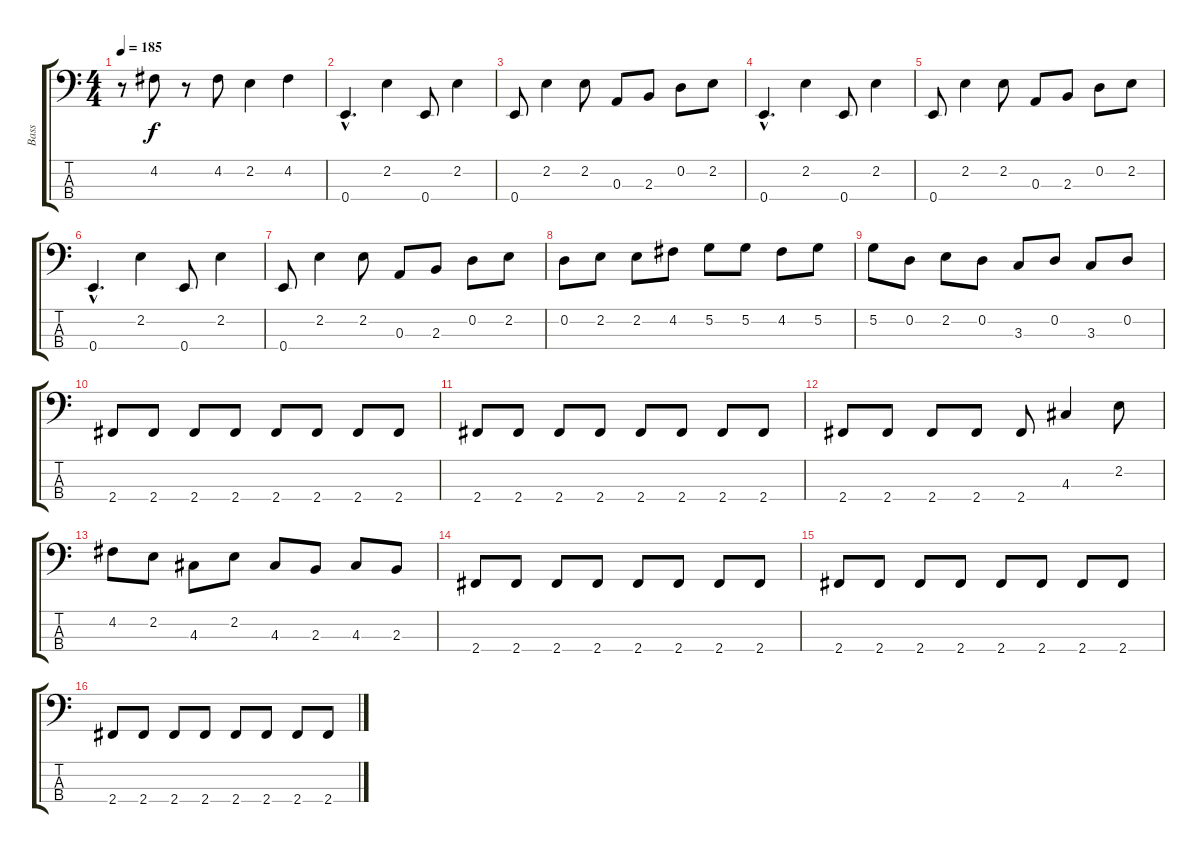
\track ("Bass" "Bass") {instrument electricbasspick}
\staff {score tabs}
\tuning (G2 D2 A1 E1) {hide}
\ts (4 4)
\tempo 185
\clef f4
\ks c
r.8{dy f} 4.2.8 r.8 4.2.8 2.2.4 4.2.4 |
0.4{hac}.4{d} 2.2.4 0.4.8 2.2.4 |
0.4.8 2.2.4 2.2.8 0.3.8 2.3.8 0.2.8 2.2.8 |
0.4{hac}.4{d} 2.2.4 0.4.8 2.2.4 |
0.4.8 2.2.4 2.2.8 0.3.8 2.3.8 0.2.8 2.2.8 |
0.4{hac}.4{d} 2.2.4 0.4.8 2.2.4 |
0.4.8 2.2.4 2.2.8 0.3.8 2.3.8 0.2.8 2.2.8 |
0.2.8 2.2.8 2.2.8 4.2.8 5.2.8 5.2.8 4.2.8 5.2.8 |
5.2.8 0.2.8 2.2.8 0.2.8 3.3.8 0.2.8 3.3.8 0.2.8 |
2.4.8 2.4.8 2.4.8 2.4.8 2.4.8 2.4.8 2.4.8 2.4.8 |
2.4.8 2.4.8 2.4.8 2.4.8 2.4.8 2.4.8 2.4.8 2.4.8 |
2.4.8 2.4.8 2.4.8 2.4.8 2.4.8 4.3.4 2.2.8 |
4.2.8 2.2.8 4.3.8 2.2.8 4.3.8 2.3.8 4.3.8 2.3.8 |
2.4.8 2.4.8 2.4.8 2.4.8 2.4.8 2.4.8 2.4.8 2.4.8 |
2.4.8 2.4.8 2.4.8 2.4.8 2.4.8 2.4.8 2.4.8 2.4.8 |
2.4.8 2.4.8 2.4.8 2.4.8 2.4.8 2.4.8 2.4.8 2.4.8
